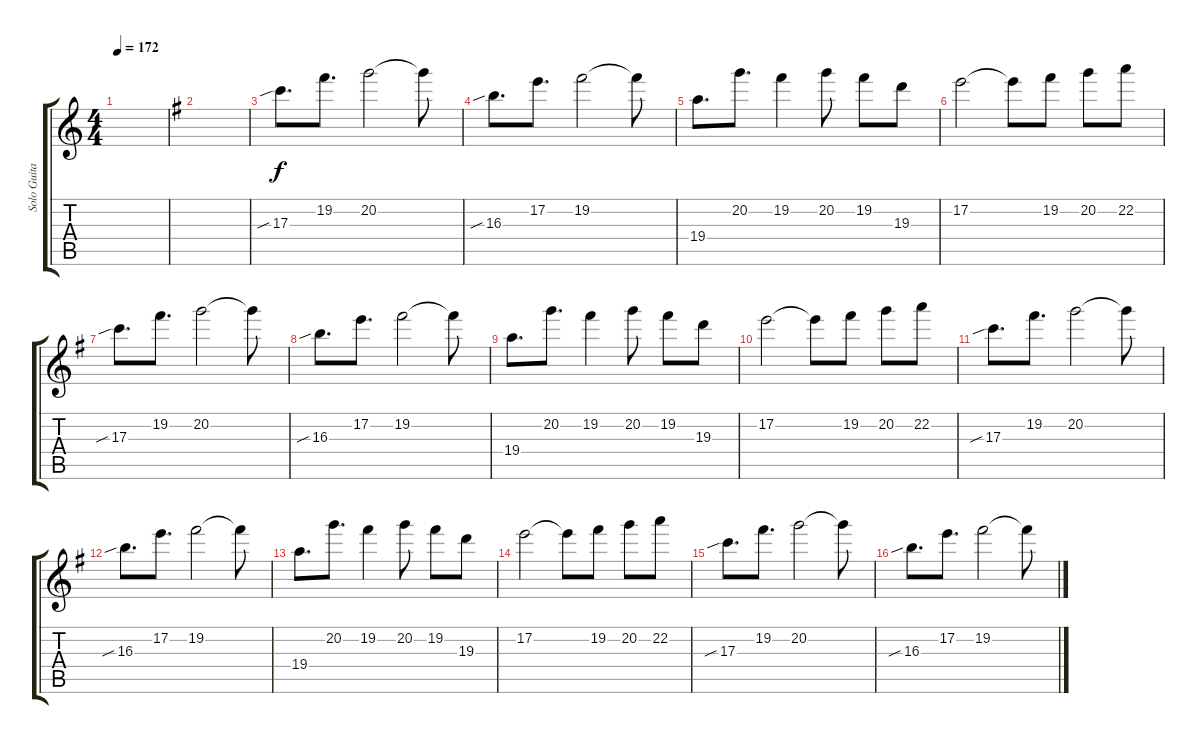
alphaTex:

\track ("Solo Guitar II" "Solo Guita") {instrument overdrivenguitar}
\staff {score tabs}
\tuning (E4 B3 G3 D3 A2 E2) {hide}
\ts (4 4)
\tempo 172
\clef g2
\ks c
|
\ks eminor
|
17.3{sib}.8{d} 19.2.8{d} 20.2.2 20.2{t}.8 |
16.3{sib}.8{d} 17.2.8{d} 19.2.2 19.2{t}.8 |
19.4.8{d} 20.2.8{d} 19.2.4 20.2.8 19.2.8 19.3.8 |
17.2.2 17.2{t}.8 19.2.8 20.2.8 22.2.8 |
17.3{sib}.8{d} 19.2.8{d} 20.2.2 20.2{t}.8 |
16.3{sib}.8{d} 17.2.8{d} 19.2.2 19.2{t}.8 |
19.4.8{d} 20.2.8{d} 19.2.4 20.2.8 19.2.8 19.3.8 |
17.2.2 17.2{t}.8 19.2.8 20.2.8 22.2.8 |
17.3{sib}.8{d} 19.2.8{d} 20.2.2 20.2{t}.8 |
16.3{sib}.8{d} 17.2.8{d} 19.2.2 19.2{t}.8 |
19.4.8{d} 20.2.8{d} 19.2.4 20.2.8 19.2.8 19.3.8 |
17.2.2 17.2{t}.8 19.2.8 20.2.8 22.2.8 |
17.3{sib}.8{d} 19.2.8{d} 20.2.2 20.2{t}.8 |
16.3{sib}.8{d} 17.2.8{d} 19.2.2 19.2{t}.8
